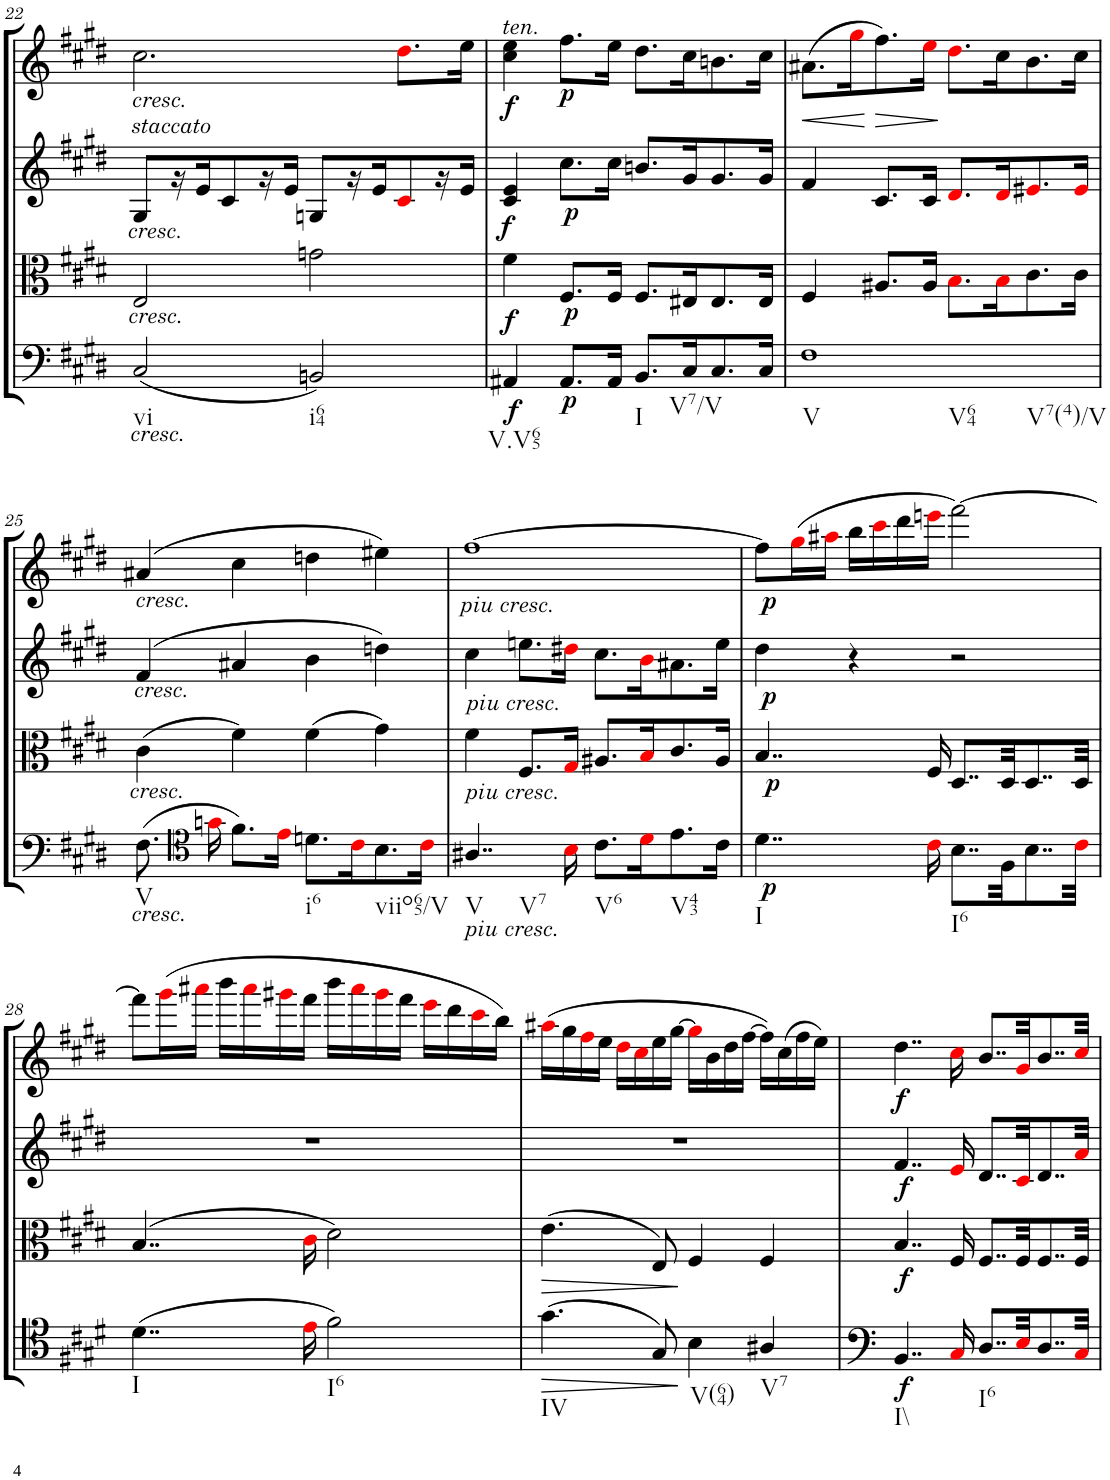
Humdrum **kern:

**kern	**dynam	**kern	**dynam	**kern	**dynam	**kern	**dynam
*part4	*part4	*part3	*part3	*part2	*part2	*part1	*part1
*staff4	*staff4	*staff3	*staff3	*staff2	*staff2	*staff1	*staff1
*I"Cello	*	*I"Viola	*	*I"2nd Violin	*	*I"1st Violin	*
*	*	*I'Vla	*	*I'Vln	*	*I'Vln	*
!!LO:PB:g=z
*clefF4	*	*clefC3	*	*clefG2	*	*clefG2	*
*k[f#c#g#d#]	*	*k[f#c#g#d#]	*	*k[f#c#g#d#]	*	*k[f#c#g#d#]	*
*M4/4	*	*M4/4	*	*M4/4	*	*M4/4	*
*met(c)	*	*met(c)	*	*met(c)	*	*met(c)	*
=22	=22	=22	=22	=22	=22	=22	=22
!	!	!	!	!	!	!LO:TX:b:i:t=cresc.	!
!	!	!	!	!LO:TX:b:i:t=cresc.	!	!	!
!	!	!	!	!LO:TX:a:i:t=staccato	!	!	!
!	!	!LO:TX:b:i:t=cresc.	!	!	!	!	!
!LO:TX:b:i:t=cresc.	!	!	!	!	!	!	!
!LO:TX:b:t=vi	!	!	!	!	!	!	!
(2C#/	.	2E/	.	8G#/L	.	2.cc#\	.
.	.	.	.	16r	.	.	.
.	.	.	.	16e/J	.	.	.
.	.	.	.	8c#/	.	.	.
.	.	.	.	16r	.	.	.
.	.	.	.	16e/JJ	.	.	.
!LO:TX:b:t=i64	!	!	!	!	!	!	!
2BBn/)	.	2gn\	.	8Gn/L	.	.	.
.	.	.	.	16r	.	.	.
.	.	.	.	16e/J	.	.	.
.	.	.	.	8c#i/	.	8.dd#i\L	.
.	.	.	.	16r	.	.	.
.	.	.	.	16e/JJ	.	16ee\Jk	.
=23	=23	=23	=23	=23	=23	=23	=23
!	!	!	!	!	!	!LO:TX:a:i:t=ten.	!
!LO:TX:b:t=V.V65	!	!	!	!	!	!	!
!	!LO:DY:b	!	!LO:DY:b	!	!LO:DY:b	!	!LO:DY:b
4AA#X/	f	4f#\	f	4c#/ 4e/	f	4cc#\ 4ee\	f
!	!LO:DY:b	!	!LO:DY:b	!	!LO:DY:b	!	!LO:DY:b
8.AA#/L	p	8.F#/L	p	8.cc#\L	p	8.ff#\L	p
16AA#/Jk	.	16F#/Jk	.	16cc#\Jk	.	16ee\Jk	.
!LO:TX:b:t=I	!	!	!	!	!	!	!
8.BB/L	.	8.F#/L	.	8.bn/L	.	8.dd#\L	.
!LO:TX:b:t=V7/V	!	!	!	!	!	!	!
16C#/K	.	16E#X/K	.	16g#/K	.	16cc#\K	.
8.C#/	.	8.E#/	.	8.g#/	.	8.bn\	.
16C#/Jk	.	16E#/Jk	.	16g#/Jk	.	16cc#\Jk	.
=24	=24	=24	=24	=24	=24	=24	=24
!LO:TX:b:t=V	!	!	!	!	!	!	!
!LO:TX:b:t=V64	!	!	!	!	!	!	!
!LO:TX:b:t=V7(4)/V	!	!	!	!	!	!	!
!	!	!	!	!	!	!	!LO:HP:b
1F#	.	4F#/	.	4f#/	.	(8.a#X\L	<
.	.	.	.	.	.	16gg#i\K	.
!	!	!	!	!	!	!	!LO:HP:n=1:b
.	.	8.A#X/L	.	8.c#/L	.	8.ff#\)	[ >
.	.	16A#/Jk	.	16c#/Jk	.	16eei\Jk	.
.	.	8.Bi\L	.	8.d#i/L	.	8.dd#i\L	]
.	.	16Bi\K	.	16d#i/K	.	16cc#\K	.
.	.	8.c#\	.	8.e#Xi/	.	8.b\	.
.	.	16c#\Jk	.	16e#i/Jk	.	16cc#\Jk	.
!!LO:LB:g=z
=25	=25	=25	=25	=25	=25	=25	=25
!	!	!	!	!	!	!LO:TX:b:i:t=cresc.	!
!	!	!	!	!LO:TX:b:i:t=cresc.	!	!	!
!	!	!LO:TX:b:i:t=cresc.	!	!	!	!	!
!LO:TX:b:i:t=cresc.	!	!	!	!	!	!	!
!LO:TX:b:t=V	!	!	!	!	!	!	!
(8.F#\	.	(4c#\	.	(4f#/	.	(4a#X/	.
*clefC4	*	*	*	*	*	*	*
16gni\	.	.	.	.	.	.	.
8.f#\L)	.	4f#\)	.	4a#X/	.	4cc#\	.
16ei\Jk	.	.	.	.	.	.	.
!LO:TX:b:t=i6	!	!	!	!	!	!	!
8.dn\L	.	(4f#\	.	4b\	.	4ddn\	.
16c#i\K	.	.	.	.	.	.	.
!LO:TX:b:t=viio65/V	!	!	!	!	!	!	!
8.B\	.	4g#\)	.	4ddn\)	.	4ee#X\)	.
16c#i\Jk	.	.	.	.	.	.	.
=26	=26	=26	=26	=26	=26	=26	=26
!	!	!	!	!	!	!LO:TX:b:i:t=piu cresc.	!
!	!	!	!	!LO:TX:b:i:t=piu cresc.	!	!	!
!	!	!LO:TX:b:i:t=piu cresc.	!	!	!	!	!
!LO:TX:b:i:t=piu cresc.	!	!	!	!	!	!	!
!LO:TX:b:t=V	!	!	!	!	!	!	!
!LO:TX:b:t=V7	!	!	!	!	!	!	!
4..A#X/	.	4f#\	.	4cc#\	.	[1ff#	.
.	.	8.F#/L	.	8.een\L	.	.	.
16Bi\	.	16G#i/Jk	.	16dd#Xi\Jk	.	.	.
!LO:TX:b:t=V6	!	!	!	!	!	!	!
8.c#\L	.	8.A#X/L	.	8.cc#\L	.	.	.
16d#i\K	.	16Bi/K	.	16bi\K	.	.	.
!LO:TX:b:t=V43	!	!	!	!	!	!	!
8.e\	.	8.c#/	.	8.a#X\	.	.	.
16c#\Jk	.	16A#/Jk	.	16ee\Jk	.	.	.
=27	=27	=27	=27	=27	=27	=27	=27
!LO:TX:b:t=I	!	!	!	!	!	!	!
!	!LO:DY:b	!	!LO:DY:b	!	!LO:DY:b	!	!LO:DY:b
4..d#\	p	4..B/	p	4dd#\	p	8ff#\L]	p
.	.	.	.	.	.	(16gg#i\L	.
.	.	.	.	.	.	16aa#Xi\JJ	.
.	.	.	.	4r	.	16bb\LL	.
.	.	.	.	.	.	16ccc#i\	.
.	.	.	.	.	.	16ddd#\	.
16c#i\	.	16F#/	.	.	.	16eeeni\JJ	.
!LO:TX:b:t=I6	!	!	!	!	!	!	!
8..B\L	.	8..D#/L	.	2r	.	[2fff#\)	.
32F#\KK	.	32D#/KK	.	.	.	.	.
8..B\	.	8..D#/	.	.	.	.	.
32c#i\Jkk	.	32D#/Jkk	.	.	.	.	.
!!LO:LB:g=z
=28	=28	=28	=28	=28	=28	=28	=28
!LO:TX:b:t=I	!	!	!	!	!	!	!
(4..d#\	.	(4..B/	.	1r	.	8fff#\L]	.
.	.	.	.	.	.	(16ggg#i\L	.
.	.	.	.	.	.	16aaa#Xi\JJ	.
.	.	.	.	.	.	16bbb\LL	.
.	.	.	.	.	.	16aaa#i\	.
.	.	.	.	.	.	16ggg#Xi\	.
16ei\	.	16c#i\	.	.	.	16fff#\JJ	.
!LO:TX:b:t=I6	!	!	!	!	!	!	!
2f#\)	.	2d#\)	.	.	.	16bbb\LL	.
.	.	.	.	.	.	16aaa#i\	.
.	.	.	.	.	.	16ggg#i\	.
.	.	.	.	.	.	16fff#\JJ	.
.	.	.	.	.	.	16eeei\LL	.
.	.	.	.	.	.	16ddd#\	.
.	.	.	.	.	.	16ccc#i\	.
.	.	.	.	.	.	16bb\JJ)	.
=29	=29	=29	=29	=29	=29	=29	=29
!LO:TX:b:t=IV	!	!	!	!	!	!	!
!	!LO:HP:b	!	!LO:HP:b	!	!	!	!
(4.g#\	>	(4.e\	>	1r	.	(16aa#Xi\LL	.
.	.	.	.	.	.	16gg#\	.
.	.	.	.	.	.	16ff#i\	.
.	.	.	.	.	.	16ee\JJ	.
.	.	.	.	.	.	16dd#i\LL	.
.	.	.	.	.	.	16cc#i\	.
8G#/)	.	8E/)	.	.	.	16ee\	.
.	.	.	.	.	.	[16gg#\JJ	.
!LO:TX:b:t=V(64)	!	!	!	!	!	!	!
4B\	]	4F#/	]	.	.	16gg#i\LL]	.
.	.	.	.	.	.	16b\	.
.	.	.	.	.	.	16dd#\	.
.	.	.	.	.	.	[16ff#\JJ	.
!LO:TX:b:t=V7	!	!	!	!	!	!	!
4A#X/	.	4F#/	.	.	.	16ff#\LL])	.
.	.	.	.	.	.	(16cc#\	.
.	.	.	.	.	.	16ff#\	.
.	.	.	.	.	.	16ee\JJ)	.
=30	=30	=30	=30	=30	=30	=30	=30
!LO:TX:b:t=I\\	!	!	!	!	!	!	!
!	!LO:DY:b	!	!LO:DY:b	!	!LO:DY:b	!	!LO:DY:b
4..BB/	f	4..B/	f	4..f#/	f	4..dd#\	f
16C#i/	.	16F#/	.	16ei/	.	16cc#i\	.
!LO:TX:b:t=I6	!	!	!	!	!	!	!
8..D#/L	.	8..F#/L	.	8..d#/L	.	8..b/L	.
32Ei/KK	.	32F#/KK	.	32c#i/KK	.	32g#i/KK	.
8..D#/	.	8..F#/	.	8..d#/	.	8..b/	.
32C#i/Jkk	.	32F#/Jkk	.	32ai/Jkk	.	32cc#i/Jkk	.
=	=	=	=	=	=	=	=
*-	*-	*-	*-	*-	*-	*-	*-
